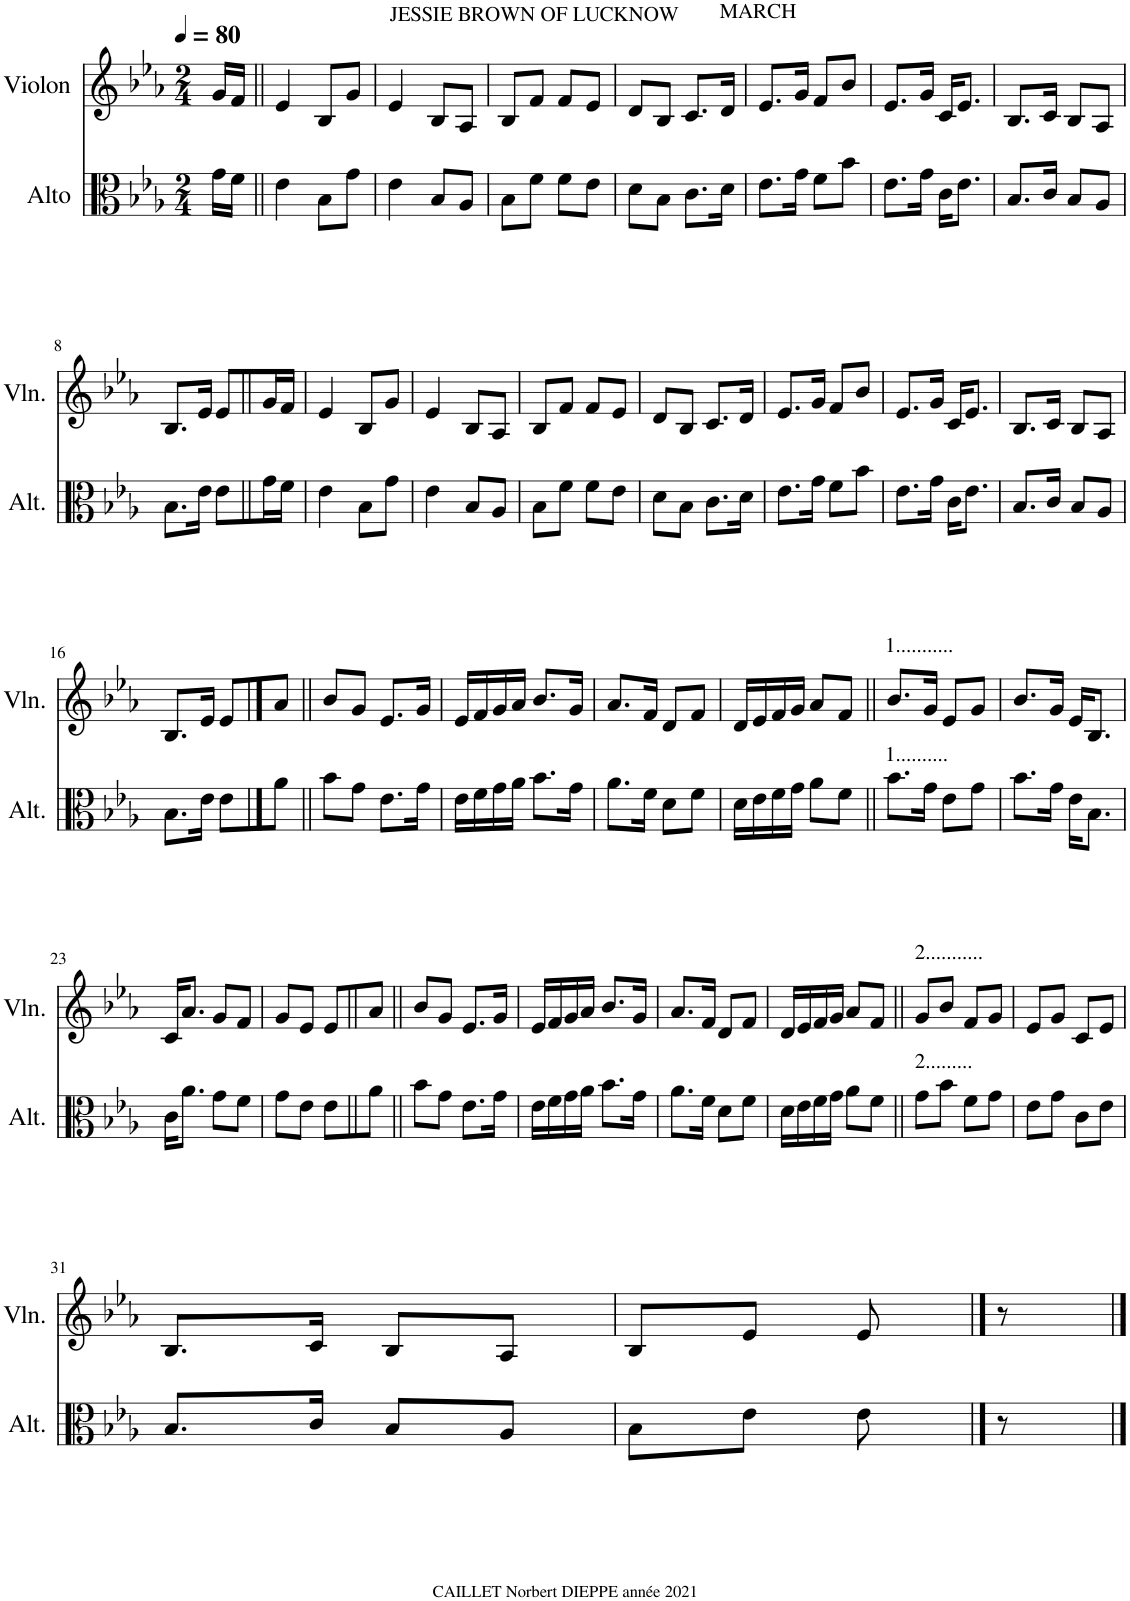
**kern	**kern
*part2	*part1
*staff2	*staff1
*I"Alto	*I"Violon
*I'Alt.	*I'Vln.
*clefC3	*clefG2
*k[b-e-a-]	*k[b-e-a-]
*M2/4	*M2/4
*MM80	*MM80
=	=
16g\LL	16g/LL
16f\JJ	16f/JJ
=1||	=1||
4e-\	4e-/
8B-\L	8B-/L
8g\J	8g/J
=2	=2
!	!LO:TX:a:t=JESSIE BROWN OF LUCKNOW
4e-\	4e-/
8B-/L	8B-/L
8A-/J	8A-/J
=3	=3
8B-\L	8B-/L
8f\J	8f/J
8f\L	8f/L
8e-\J	8e-/J
=4	=4
!	!LO:TX:a:t=MARCH
8d\L	8d/L
8B-\J	8B-/J
8.c\L	8.c/L
16d\Jk	16d/Jk
=5	=5
8.e-\L	8.e-/L
16g\Jk	16g/Jk
8f\L	8f/L
8b-\J	8b-/J
=6	=6
8.e-\L	8.e-/L
16g\Jk	16g/Jk
16c\KL	16c/KL
8.e-\J	8.e-/J
=7	=7
8.B-/L	8.B-/L
16c/Jk	16c/Jk
8B-/L	8B-/L
8A-/J	8A-/J
!!LO:LB:g=z
=8	=8
8.B-\L	8.B-/L
16e-\Jk	16e-/Jk
8e-\L	8e-/L
16g\L	16g/L
16f\JJ	16f/JJ
=9	=9
4e-\	4e-/
8B-\L	8B-/L
8g\J	8g/J
=10	=10
4e-\	4e-/
8B-/L	8B-/L
8A-/J	8A-/J
=11	=11
8B-\L	8B-/L
8f\J	8f/J
8f\L	8f/L
8e-\J	8e-/J
=12	=12
8d\L	8d/L
8B-\J	8B-/J
8.c\L	8.c/L
16d\Jk	16d/Jk
=13	=13
8.e-\L	8.e-/L
16g\Jk	16g/Jk
8f\L	8f/L
8b-\J	8b-/J
=14	=14
8.e-\L	8.e-/L
16g\Jk	16g/Jk
16c\KL	16c/KL
8.e-\J	8.e-/J
=15	=15
8.B-/L	8.B-/L
16c/Jk	16c/Jk
8B-/L	8B-/L
8A-/J	8A-/J
!!LO:LB:g=z
=16	=16
8.B-\L	8.B-/L
16e-\Jk	16e-/Jk
8e-\L	8e-/L
8a-\J	8a-/J
=17||	=17||
8b-\L	8b-/L
8g\J	8g/J
8.e-\L	8.e-/L
16g\Jk	16g/Jk
=18	=18
16e-\LL	16e-/LL
16f\	16f/
16g\	16g/
16a-\JJ	16a-/JJ
8.b-\L	8.b-/L
16g\Jk	16g/Jk
=19	=19
8.a-\L	8.a-/L
16f\Jk	16f/Jk
8d\L	8d/L
8f\J	8f/J
=20	=20
16d\LL	16d/LL
16e-\	16e-/
16f\	16f/
16g\JJ	16g/JJ
8a-\L	8a-/L
8f\J	8f/J
=21||	=21||
!	!LO:TX:a:t=1...........
!LO:TX:a:t=1..........	!
8.b-\L	8.b-/L
16g\Jk	16g/Jk
8e-\L	8e-/L
8g\J	8g/J
=22	=22
8.b-\L	8.b-/L
16g\Jk	16g/Jk
16e-\KL	16e-/KL
8.B-\J	8.B-/J
!!LO:LB:g=z
=23	=23
16c\KL	16c/KL
8.a-\J	8.a-/J
8g\L	8g/L
8f\J	8f/J
=24	=24
8g\L	8g/L
8e-\J	8e-/J
8e-\L	8e-/L
8a-\J	8a-/J
=25||	=25||
8b-\L	8b-/L
8g\J	8g/J
8.e-\L	8.e-/L
16g\Jk	16g/Jk
=26	=26
16e-\LL	16e-/LL
16f\	16f/
16g\	16g/
16a-\JJ	16a-/JJ
8.b-\L	8.b-/L
16g\Jk	16g/Jk
=27	=27
8.a-\L	8.a-/L
16f\Jk	16f/Jk
8d\L	8d/L
8f\J	8f/J
=28	=28
16d\LL	16d/LL
16e-\	16e-/
16f\	16f/
16g\JJ	16g/JJ
8a-\L	8a-/L
8f\J	8f/J
=29||	=29||
!	!LO:TX:a:t=2...........
!LO:TX:a:t=2.........	!
8g\L	8g/L
8b-\J	8b-/J
8f\L	8f/L
8g\J	8g/J
=30	=30
8e-\L	8e-/L
8g\J	8g/J
8c\L	8c/L
8e-\J	8e-/J
!!LO:LB:g=z
=31	=31
8.B-/L	8.B-/L
16c/Jk	16c/Jk
8B-/L	8B-/L
8A-/J	8A-/J
=32	=32
8B-\L	8B-/L
8e-\J	8e-/J
8e-\	8e-/
8r	8r
==	==
*-	*-
